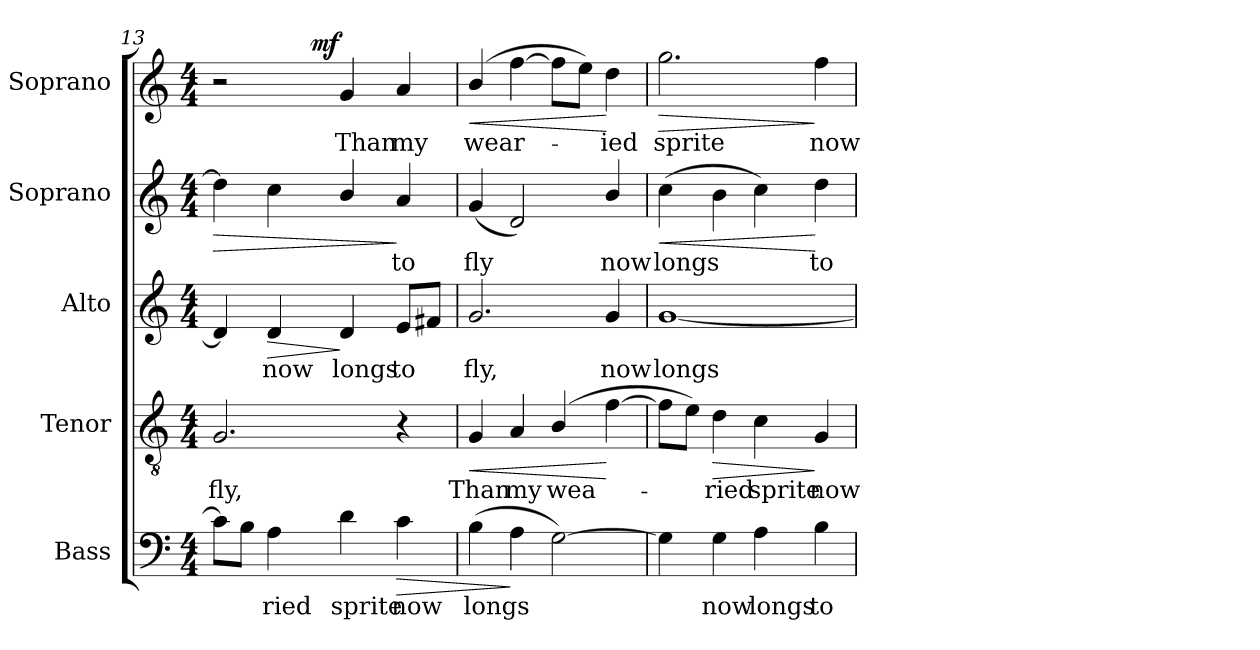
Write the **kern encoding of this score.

**kern	**text	**dynam	**kern	**text	**dynam	**kern	**text	**dynam	**kern	**text	**dynam	**kern	**text	**dynam
*part5	*part5	*part5	*part4	*part4	*part4	*part3	*part3	*part3	*part2	*part2	*part2	*part1	*part1	*part1
*staff5	*staff5	*staff5	*staff4	*staff4	*staff4	*staff3	*staff3	*staff3	*staff2	*staff2	*staff2	*staff1	*staff1	*staff1
*I"Bass	*	*	*I"Tenor	*	*	*I"Alto	*	*	*I"Soprano	*	*	*I"Soprano	*	*
*I'B.	*	*	*I'T.	*	*	*I'A.	*	*	*I'S.	*	*	*I'S.	*	*
*clefF4	*	*	*clefGv2	*	*	*clefG2	*	*	*clefG2	*	*	*clefG2	*	*
*	*	*	*ITrd7c12	*	*	*	*	*	*	*	*	*	*	*
*k[]	*	*	*k[]	*	*	*k[]	*	*	*k[]	*	*	*k[]	*	*
*C:	*	*	*C:	*	*	*C:	*	*	*C:	*	*	*C:	*	*
*M4/4	*	*	*M4/4	*	*	*M4/4	*	*	*M4/4	*	*	*M4/4	*	*
=13	=13	=13	=13	=13	=13	=13	=13	=13	=13	=13	=13	=13	=13	=13
!	!	!	!	!LO:LY:b:color=#000000	!	!	!	!	!	!	!LO:HP:b	!	!	!
*	*	*	*	*	*	*	*	*	*	*	*	*^	*	*
8ci\L]	.	.	2.GGi/	fly,	.	4di/]	.	.	4ddi\]	.	>	2r	4ryy	.	.
8Bi\J	.	.	.	.	.	.	.	.	.	.	.	.	.	.	.
!	!LO:LY:b:color=#000000	!	!	!	!	!	!	!	!	!	!	!	!	!	!
!	!	!	!	!	!	!	!LO:LY:b:color=#000000	!LO:HP:b	!	!	!	!	!	!	!
4Ai\	-ried	.	.	.	.	4di/	now	>	4cci\	.	.	.	16ryy	.	.
.	.	.	.	.	.	.	.	.	.	.	.	.	32ryy	.	.
.	.	.	.	.	.	.	.	.	.	.	.	.	64ryy	.	.
.	.	.	.	.	.	.	.	.	.	.	.	.	128ryy	.	.
.	.	.	.	.	.	.	.	.	.	.	.	.	512.ryy	.	.
.	.	.	.	.	.	.	.	.	.	.	.	.	2ryy	.	mf
!	!LO:LY:b:color=#000000	!	!	!	!	!	!	!	!	!	!	!	!	!	!
!	!	!	!	!	!	!	!LO:LY:b:color=#000000	!	!	!	!	!	!	!	!
!	!	!	!	!	!	!	!	!	!	!	!	!	!	!LO:LY:b:color=#000000	!
4di\	sprite	.	.	.	.	4di/	longs	]	4bi/	.	.	4gi/	.	Than	.
!	!LO:LY:b:color=#000000	!LO:HP:b	!	!	!	!	!	!	!	!	!	!	!	!	!
!	!	!	!	!	!	!	!LO:LY:b:color=#000000	!	!	!	!	!	!	!	!
!	!	!	!	!	!	!	!	!	!	!LO:LY:b:color=#000000	!	!	!	!	!
!	!	!	!	!	!	!	!	!	!	!	!	!	!	!LO:LY:b:color=#000000	!
4ci\	now	>	4r	.	.	8ei/L	to	.	4ai/	to	]	4ai/	.	my	.
.	.	.	.	.	.	.	.	.	.	.	.	.	8ryy	.	.
.	.	.	.	.	.	8f#Xi/J	.	.	.	.	.	.	.	.	.
.	.	.	.	.	.	.	.	.	.	.	.	.	256ryy	.	.
.	.	.	.	.	.	.	.	.	.	.	.	.	1024ryy	.	.
*	*	*	*	*	*	*	*	*	*	*	*	*v	*v	*	*
=14	=14	=14	=14	=14	=14	=14	=14	=14	=14	=14	=14	=14	=14	=14
*	*	*	*	*	*	*	*	*	*	*	*	*^	*	*
!	!LO:LY:b:color=#000000	!	!	!	!	!	!	!	!	!	!	!	!	!	!
*	*	*	*	*	*	*	*	*	*	*	*	*v	*v	*	*
*	*	*	*	*	*	*	*	*	*	*	*	*^	*	*
!	!	!	!	!LO:LY:b:color=#000000	!LO:HP:b	!	!	!	!	!	!	!	!	!	!
*	*	*	*	*	*	*	*	*	*	*	*	*v	*v	*	*
*	*	*	*	*	*	*	*	*	*	*	*	*^	*	*
!	!	!	!	!	!	!	!LO:LY:b:color=#000000	!	!	!	!	!	!	!	!
*	*	*	*	*	*	*	*	*	*	*	*	*v	*v	*	*
*	*	*	*	*	*	*	*	*	*	*	*	*^	*	*
!	!	!	!	!	!	!	!	!	!	!LO:LY:b:color=#000000	!	!	!	!	!
*	*	*	*	*	*	*	*	*	*	*	*	*v	*v	*	*
*	*	*	*	*	*	*	*	*	*	*	*	*^	*	*
!	!	!	!	!	!	!	!	!	!	!	!	!	!	!LO:LY:b:color=#000000	!LO:HP:b
*	*	*	*	*	*	*	*	*	*	*	*	*v	*v	*	*
(4Bi\	longs	.	4GGi/	Than	<	2.gi/	fly,	.	(4gi/	fly	.	(4bi/	wear-	<
!	!	!	!	!LO:LY:b:color=#000000	!	!	!	!	!	!	!	!	!	!
4Ai\	.	]	4AAi/	my	.	.	.	.	2di/)	.	.	[4ffi\	.	.
!	!	!	!	!LO:LY:b:color=#000000	!	!	!	!	!	!	!	!	!	!
[2Gi\)	.	.	(4BBi/	wea-	.	.	.	.	.	.	.	8ffi\L]	.	.
.	.	.	.	.	.	.	.	.	.	.	.	8eei\J)	.	.
!	!	!	!	!	!	!	!LO:LY:b:color=#000000	!	!	!	!	!	!	!
!	!	!	!	!	!	!	!	!	!	!LO:LY:b:color=#000000	!	!	!	!
!	!	!	!	!	!	!	!	!	!	!	!	!	!LO:LY:b:color=#000000	!
.	.	.	[4Fi\	.	[	4gi/	now	.	4bi/	now	.	4ddi\	-ied	[
=15	=15	=15	=15	=15	=15	=15	=15	=15	=15	=15	=15	=15	=15	=15
!	!	!	!	!	!	!	!LO:LY:b:color=#000000	!	!	!	!	!	!	!
!	!	!	!	!	!	!	!	!	!	!LO:LY:b:color=#000000	!LO:HP:b	!	!	!
!	!	!	!	!	!	!	!	!	!	!	!	!	!LO:LY:b:color=#000000	!LO:HP:b
4Gi\]	.	.	8Fi\L]	.	.	[1gi	longs	.	(4cci\	longs	<	2.ggi\	sprite	>
.	.	.	8Ei\J)	.	.	.	.	.	.	.	.	.	.	.
!	!LO:LY:b:color=#000000	!	!	!	!	!	!	!	!	!	!	!	!	!
!	!	!	!	!LO:LY:b:color=#000000	!LO:HP:b	!	!	!	!	!	!	!	!	!
4Gi\	now	.	4Di\	-ried	>	.	.	.	4bi\	.	.	.	.	.
!	!LO:LY:b:color=#000000	!	!	!	!	!	!	!	!	!	!	!	!	!
!	!	!	!	!LO:LY:b:color=#000000	!	!	!	!	!	!	!	!	!	!
4Ai\	longs	.	4Ci\	sprite	.	.	.	.	4cci\)	.	.	.	.	.
!	!LO:LY:b:color=#000000	!	!	!	!	!	!	!	!	!	!	!	!	!
!	!	!	!	!LO:LY:b:color=#000000	!	!	!	!	!	!	!	!	!	!
!	!	!	!	!	!	!	!	!	!	!LO:LY:b:color=#000000	!	!	!	!
!	!	!	!	!	!	!	!	!	!	!	!	!	!LO:LY:b:color=#000000	!
4Bi\	to	.	4GGi/	now	]	.	.	.	4ddi\	to	[	4ffi\	now	]
=	=	=	=	=	=	=	=	=	=	=	=	=	=	=
*-	*-	*-	*-	*-	*-	*-	*-	*-	*-	*-	*-	*-	*-	*-
